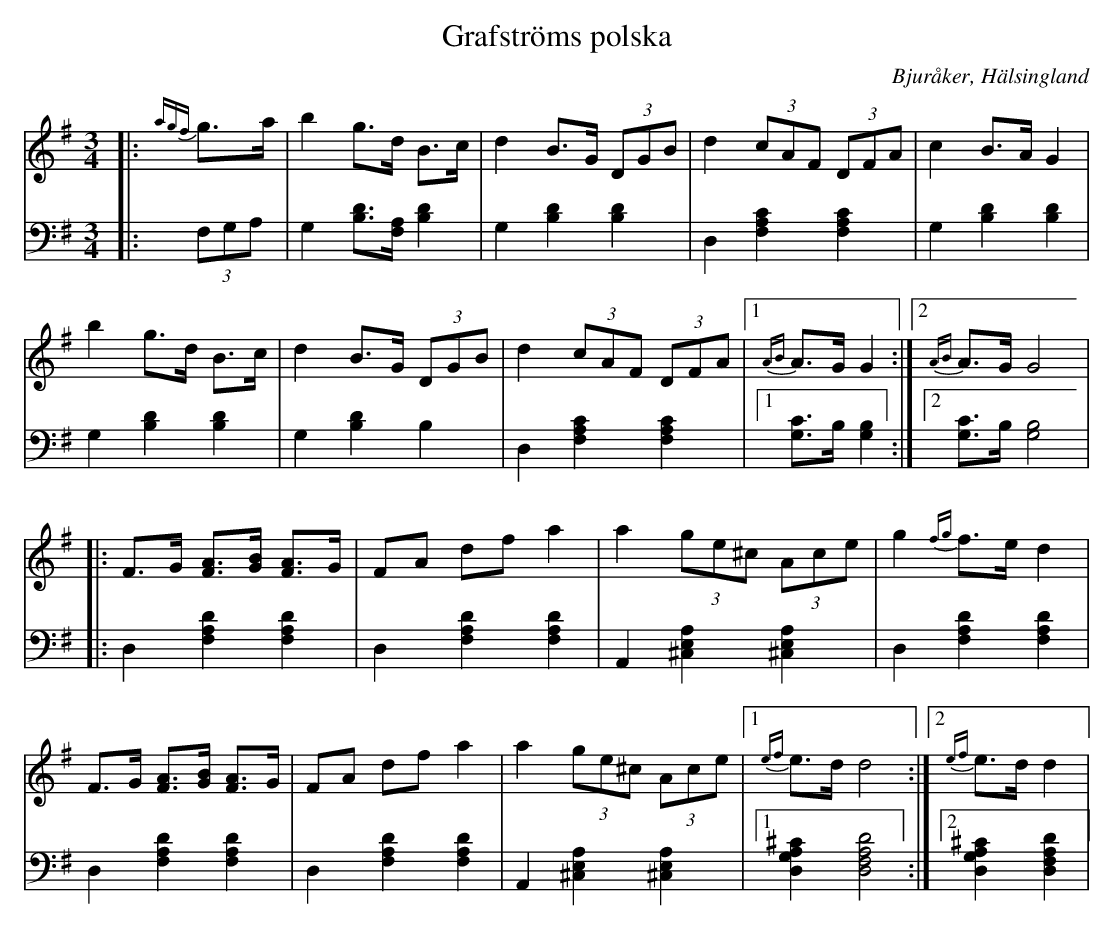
X:1
T: Grafströms polska
O: Bjuråker, Hälsingland
M: 3/4
L: 1/8
K: G
V:1
V:2
V: 1
|:{agf}g>a|b2 g>d B>c|d2 B>G (3DGB|d2 (3cAF (3DFA|c2 B>A G2|
b2 g>d B>c|d2 B>G (3DGB|d2 (3cAF (3DFA|1 {AB}A>G G2:|2 {AB}A>G G4|
|:F>G [FA]>[GB] [FA]>G |FA df a2 |a2 (3ge^c (3Ace |g2 {fg}f>e d2 |
F>G [FA]>[GB] [FA]>G |FA df a2 |a2 (3ge^c (3Ace |1 {ef}e>d d4:|2 {ef}e>d d2|
V:2 clef=bass
|:(3F,G,A, | G,2 [B,D]>[F,A,] [B,2D2]| G,2 [B,2D2] [B,2D2]|D,2 [F,2A,2C2] [F,2A,2C2]| G,2 [B,2D2] [B,2D2]|
G,2 [B,2D2] [B,2D2]|G,2 [B,2D2] B,2|D,2 [F,2A,2C2] [F,2A,2C2]|1 [G,C]>B, [G,2B,2]:|2 [G,C]>B, [G,4B,4]|
|:D,2 [F,2A,2D2] [F,2A,2D2]|D,2 [F,2A,2D2] [F,2A,2D2]| A,,2 [^C,2E,2A,2] [^C,2E,2A,2]|D,2 [F,2A,2D2] [F,2A,2D2] |
D,2 [F,2A,2D2] [F,2A,2D2] | D,2 [F,2A,2D2] [F,2A,2D2] | A,,2 [^C,2E,2A,2] [^C,2E,2A,2]|1 [D,2G,2A,2^C2] [D,4F,4A,4D4]:|2 [D,2G,2A,2^C2] [D,2F,2A,2D2]|
